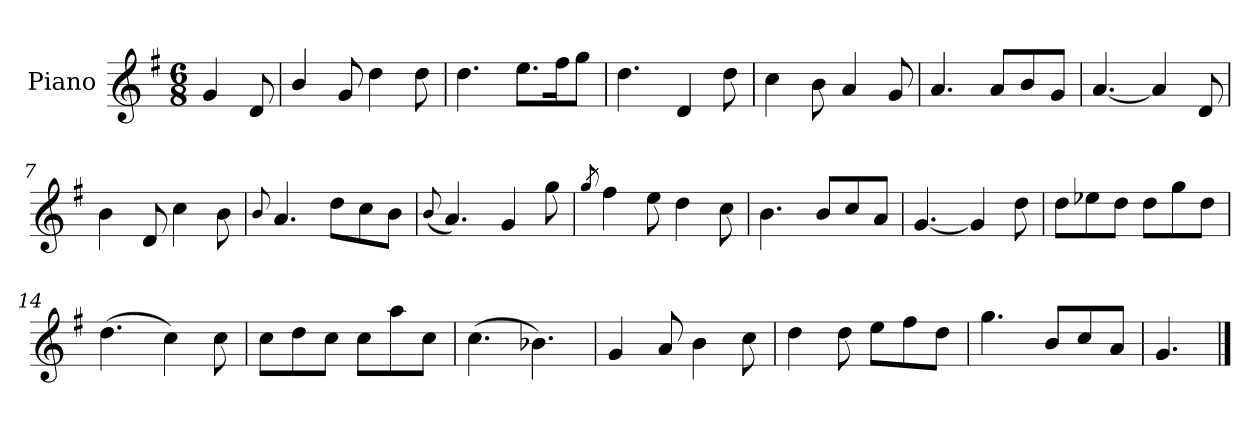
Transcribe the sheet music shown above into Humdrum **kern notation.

**kern
*part1
*staff1
*I"Piano
*I'Pno.
*clefG2
*k[f#]
*M6/8
=
4g/
8d/
=1
4b/
8g/
4dd\
8dd\
=2
4.dd\
8.ee\L
16ff#\K
8gg\J
=3
4.dd\
4d/
8dd\
!!LO:LB:g=z
=4
4cc\
8b\
4a/
8g/
=5
4.a/
8a/L
8b/
8g/J
=6
[4.a/
4a/]
8d/
=7
4b\
8d/
4cc\
8b\
=8
8qqb/
4.a/
8dd\L
8cc\
8b\J
!!LO:LB:g=z
=9
(<8qqb/
4.a/)
4g/
8gg\
=10
8qgg/
4ff#\
8ee\
4dd\
8cc\
=11
4.b\
8b/L
8cc/
8a/J
=12
[4.g/
4g/]
8dd\
=13
8dd\L
8ee-X\
8dd\J
8dd\L
8gg\
8dd\J
!!LO:LB:g=z
=14
(>4.dd\
4cc\)
8cc\
=15
8cc\L
8dd\
8cc\J
8cc\L
8aa\
8cc\J
=16
(>4.cc\
4.b-X\)
=17
4g/
8a/
4b\
8cc\
!!LO:LB:g=z
=18
4dd\
8dd\
8ee\L
8ff#\
8dd\J
=19
4.gg\
8b/L
8cc/
8a/J
=20
4.g/
==
*-
